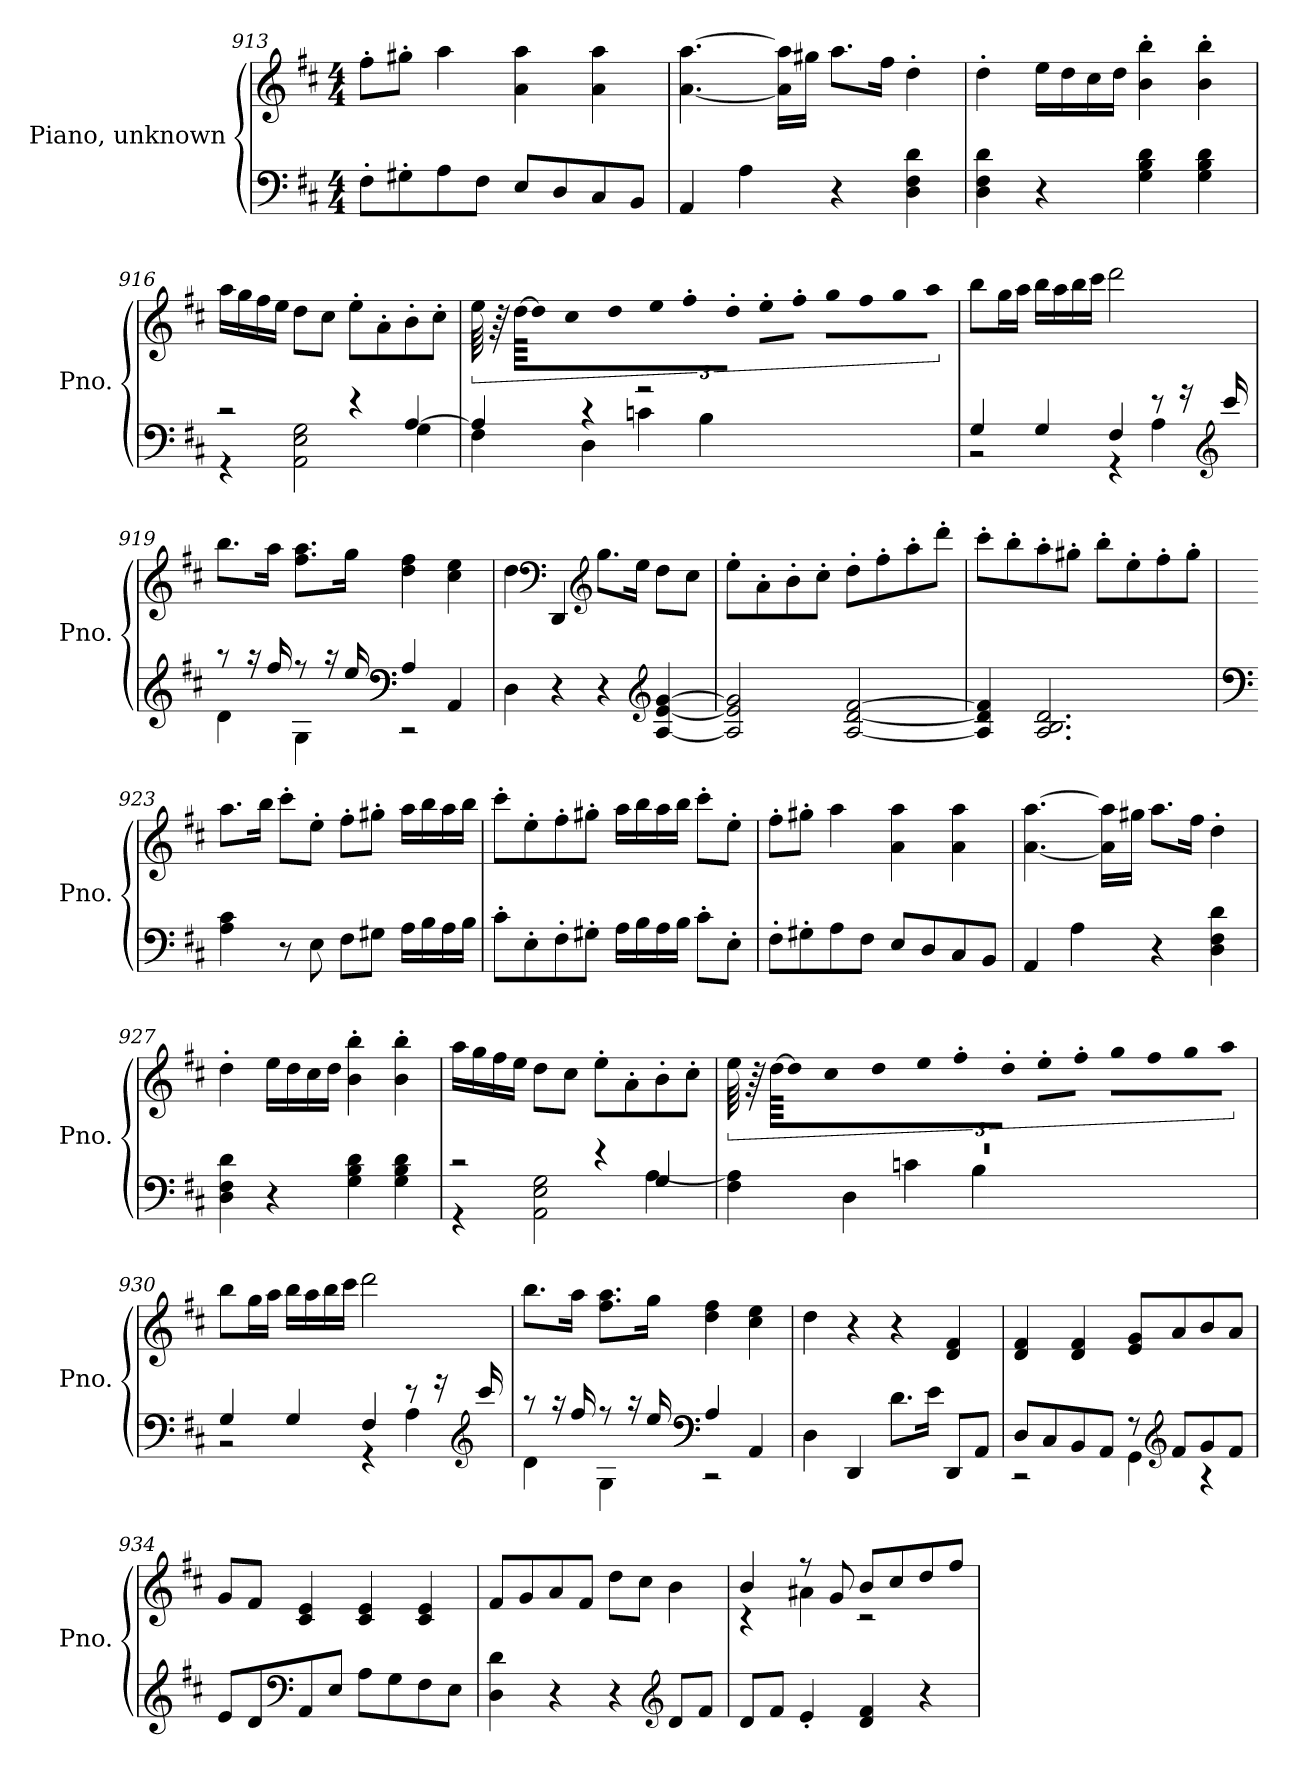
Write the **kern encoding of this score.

**kern	**kern
*part1	*part1
*staff2	*staff1
*I"Piano, unknown	*
*I'Pno.	*
*clefF4	*clefG2
*k[f#c#]	*k[f#c#]
*M4/4	*M4/4
=913	=913
8F#'\L	8ff#'\L
8G#X'\	8gg#X'\J
8A\	4aa\
8F#\J	.
8E/L	4a\ 4aa\
8D/	.
8C#/	4a\ 4aa\
8BB/J	.
=914	=914
4AA/	[4.a\ [4.aa\
4A\	.
.	16a\] 16aa\]LL
.	16gg#X\JJ
4r	8.aa\L
.	16ff#\Jk
4D\ 4F#\ 4d\	4dd'\
!!LO:LB:g=z
=915	=915
4D\ 4F#\ 4d\	4dd'\
4r	16ee\LL
.	16dd\
.	16cc#\
.	16dd\JJ
4G\ 4B\ 4d\	4b\' 4bb\'
4G\ 4B\ 4d\	4b\' 4bb\'
=916	=916
*^	*
2r	4r	16aa\LL
.	.	16gg\
.	.	16ff#\
.	.	16ee\JJ
.	2AA\ 2E\ 2G\	8dd\L
.	.	8cc#\J
4r	.	8ee'\L
.	.	8a'\
[4A/	4G\	8b'\
.	.	8cc#'\J
=917	=917	=917
4A/]	4F#\	96ee\
.	.	96r
.	.	[96dd\KLLL
.	.	32dd\J]
.	.	16cc#\
.	.	16dd\
.	.	16ee\J
4r	4D\	8ff#'\
.	.	8dd'\J
2r	4cn\	8ee'\L
.	.	8ff#'\J
.	4B\	16gg\LL
.	.	16ff#\
.	.	16gg\
.	.	16aa\JJ
!!LO:LB:g=z
=918	=918	=918
4G/	2r	8bb\L
.	.	16gg\L
.	.	16aa\JJ
4G/	.	16bb\LL
.	.	16aa\
.	.	16bb\
.	.	16ccc#\JJ
4F#/	4r	2ddd\
8r	4A\	.
16r	.	.
*clefG2	*	*
16ccc#/	.	.
=919	=919	=919
8r	4d\	8.bb\L
16r	.	.
16ff#/	.	16aa\Jk
8r	4G\	8.ff#\ 8.aa\L
16r	.	.
16ee/	.	16gg\Jk
*clefF4	*	*
4A/	2r	4dd\ 4ff#\
4AA/	.	4cc#\ 4ee\
*v	*v	*
=920	=920
4D\	4dd\
*	*clefF4
4r	4DD/
*	*clefG2
4r	8.gg\L
.	16ee\Jk
*clefG2	*
[4A/ [4e/ [4g/	8dd\L
.	8cc#\J
!!LO:LB:g=z
=921	=921
2A/] 2e/] 2g/]	8ee'\L
.	8a'\
.	8b'\
.	8cc#'\J
[2A/ [2d/ [2f#/	8dd'\L
.	8ff#'\
.	8aa'\
.	8ddd'\J
=922	=922
4A/] 4d/] 4f#/]	8ccc#'\L
.	8bb'\
2.A/ 2.B/ 2.d/	8aa'\
.	8gg#X'\J
.	8bb'\L
.	8ee'\
.	8ff#'\
.	8gg#'\J
=923	=923
*clefF4	*
4A\ 4c#\	8.aa\L
.	16bb\Jk
8r	8ccc#'\L
8E\	8ee'\J
8F#\L	8ff#'\L
8G#X\J	8gg#X'\J
16A\LL	16aa\LL
16B\	16bb\
16A\	16aa\
16B\JJ	16bb\JJ
!!LO:LB:g=z
=924	=924
8c#'\L	8ccc#'\L
8E'\	8ee'\
8F#'\	8ff#'\
8G#X'\J	8gg#X'\J
16A\LL	16aa\LL
16B\	16bb\
16A\	16aa\
16B\JJ	16bb\JJ
8c#'\L	8ccc#'\L
8E'\J	8ee'\J
=925	=925
8F#'\L	8ff#'\L
8G#X'\	8gg#X'\J
8A\	4aa\
8F#\J	.
8E/L	4a\ 4aa\
8D/	.
8C#/	4a\ 4aa\
8BB/J	.
=926	=926
4AA/	[4.a\ [4.aa\
4A\	.
.	16a\] 16aa\]LL
.	16gg#X\JJ
4r	8.aa\L
.	16ff#\Jk
4D\ 4F#\ 4d\	4dd'\
=927	=927
4D\ 4F#\ 4d\	4dd'\
4r	16ee\LL
.	16dd\
.	16cc#\
.	16dd\JJ
4G\ 4B\ 4d\	4b\' 4bb\'
4G\ 4B\ 4d\	4b\' 4bb\'
!!LO:LB:g=z
=928	=928
*^	*
2r	4r	16aa\LL
.	.	16gg\
.	.	16ff#\
.	.	16ee\JJ
.	2AA\ 2E\ 2G\	8dd\L
.	.	8cc#\J
4r	.	8ee'\L
.	.	8a'\
4G/	[4A\	8b'\
.	.	8cc#'\J
=929	=929	=929
1r	4F#\ 4A\]	96ee\
.	.	96r
.	.	[96dd\KLLL
.	.	32dd\J]
.	.	16cc#\
.	.	16dd\
.	.	16ee\J
.	4D\	8ff#'\
.	.	8dd'\J
.	4cn\	8ee'\L
.	.	8ff#'\J
.	4B\	16gg\LL
.	.	16ff#\
.	.	16gg\
.	.	16aa\JJ
=930	=930	=930
4G/	2r	8bb\L
.	.	16gg\L
.	.	16aa\JJ
4G/	.	16bb\LL
.	.	16aa\
.	.	16bb\
.	.	16ccc#\JJ
4F#/	4r	2ddd\
8r	4A\	.
16r	.	.
*clefG2	*	*
16ccc#/	.	.
!!LO:PB:g=z
=931	=931	=931
8r	4d\	8.bb\L
16r	.	.
16ff#/	.	16aa\Jk
8r	4G\	8.ff#\ 8.aa\L
16r	.	.
16ee/	.	16gg\Jk
*clefF4	*	*
4A/	2r	4dd\ 4ff#\
4AA/	.	4cc#\ 4ee\
*v	*v	*
=932	=932
4D\	4dd\
4DD/	4r
8.d\L	4r
16e\Jk	.
8DD/L	4d/ 4f#/
8AA/J	.
=933	=933
*^	*
8D/L	2r	4d/ 4f#/
8C#/	.	.
8BB/	.	4d/ 4f#/
8AA/J	.	.
8r	4GG\	8e/ 8g/L
*clefG2	*	*
8f#/L	.	8a/
8g/	4r	8b/
8f#/J	.	8a/J
*v	*v	*
=934	=934
8e/L	8g/L
8d/	8f#/J
*clefF4	*
8AA/	4c#/ 4e/
8E/J	.
8A\L	4c#/ 4e/
8G\	.
8F#\	4c#/ 4e/
8E\J	.
!!LO:LB:g=z
=935	=935
4D\ 4d\	8f#/L
.	8g/
4r	8a/
.	8f#/J
4r	8dd\L
.	8cc#\J
*clefG2	*
8d/L	4b\
8f#/J	.
=936	=936
*	*^
8d/L	4b/	4r
8f#/J	.	.
4e'/	8r	4a#X\
.	8g/	.
4d/ 4f#/	8b/L	2r
.	8cc#/	.
4r	8dd/	.
.	8ff#/J	.
*	*v	*v
=	=
*-	*-
